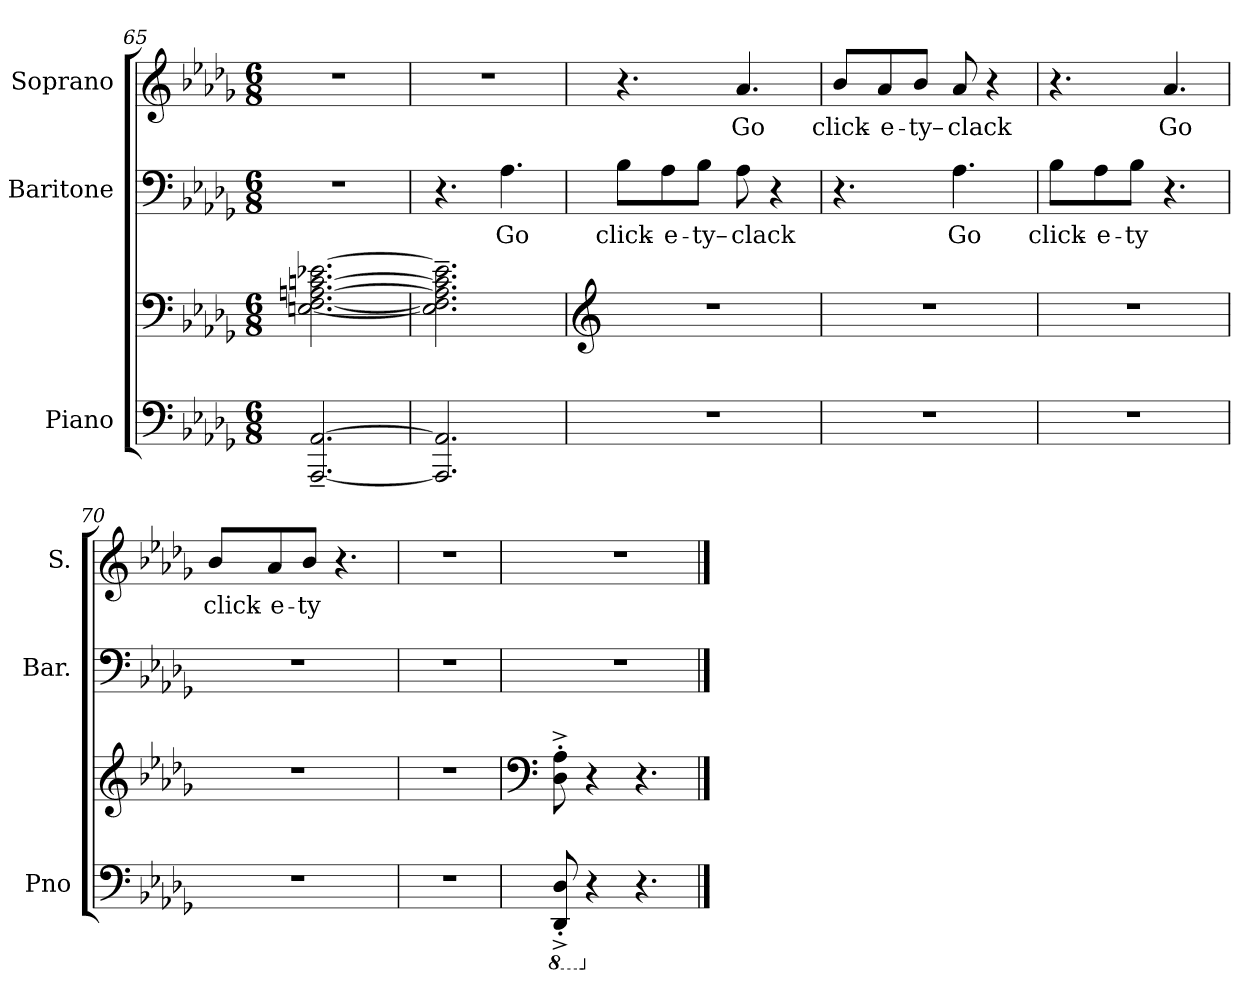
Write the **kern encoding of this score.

**kern	**kern	**kern	**text	**kern	**text
*part3	*part3	*part2	*part2	*part1	*part1
*staff4	*staff3	*staff2	*staff2	*staff1	*staff1
*I"Piano	*	*I"Baritone	*	*I"Soprano	*
*I'Pno	*	*I'Bar.	*	*I'S.	*
!!LO:PB:g=z
*clefF4	*clefF4	*clefF4	*	*clefG2	*
*k[b-e-a-d-g-]	*k[b-e-a-d-g-]	*k[b-e-a-d-g-]	*	*k[b-e-a-d-g-]	*
*D-:	*D-:	*D-:	*	*D-:	*
*M6/8	*M6/8	*M6/8	*	*M6/8	*
=65	=65	=65	=65	=65	=65
[2.AA-/~< [<2.AAA-/~<	[>2.e-X\ [>2.cn\ [>2.An\ [>2.F\ [<2.En\	2.r	.	2.r	.
=66	=66	=66	=66	=66	=66
2.AA-/] 2.AAA-/]	2.e-\]~> 2.c\]~> 2.A\]~> 2.F\]~> 2.E\]~>	4.r	.	2.r	.
!	!	!	!LO:LY:b	!	!
.	.	4.A-\	Go	.	.
=67	=67	=67	=67	=67	=67
*	*clefG2	*	*	*	*
!	!	!	!LO:LY:b	!	!
2.r	2.r	8B-\L	click-	4.r	.
!	!	!	!LO:LY:b	!	!
.	.	8A-\	-e-	.	.
!	!	!	!LO:LY:b	!	!
.	.	8B-\J	ty–	.	.
!	!	!	!LO:LY:b	!	!
!	!	!	!	!	!LO:LY:b
.	.	8A-\	clack	4.a-/	Go
.	.	4r	.	.	.
=68	=68	=68	=68	=68	=68
!	!	!	!	!	!LO:LY:b
2.r	2.r	4.r	.	8b-/L	click-
!	!	!	!	!	!LO:LY:b
.	.	.	.	8a-/	-e-
!	!	!	!	!	!LO:LY:b
.	.	.	.	8b-/J	-ty–
!	!	!	!LO:LY:b	!	!
!	!	!	!	!	!LO:LY:b
.	.	4.A-\	Go	8a-/	clack
.	.	.	.	4r	.
=69	=69	=69	=69	=69	=69
!	!	!	!LO:LY:b	!	!
2.r	2.r	8B-\L	click-	4.r	.
!	!	!	!LO:LY:b	!	!
.	.	8A-\	-e-	.	.
!	!	!	!LO:LY:b	!	!
.	.	8B-\J	-ty	.	.
!	!	!	!	!	!LO:LY:b
.	.	4.r	.	4.a-/	Go
!!LO:LB:g=z
=70	=70	=70	=70	=70	=70
!	!	!	!	!	!LO:LY:b
2.r	2.r	2.r	.	8b-/L	click-
!	!	!	!	!	!LO:LY:b
.	.	.	.	8a-/	-e-
!	!	!	!	!	!LO:LY:b
.	.	.	.	8b-/J	-ty
.	.	.	.	4.r	.
=71	=71	=71	=71	=71	=71
2.r	2.r	2.r	.	2.r	.
=72	=72	=72	=72	=72	=72
*	*clefF4	*	*	*	*
*8ba	*	*	*	*	*
8DD-/'<^< 8DDD-/'<^<	8A-\'>^> 8D-\'>^>	2.r	.	2.r	.
*X8ba	*	*	*	*	*
4r	4r	.	.	.	.
4.r	4.r	.	.	.	.
==	==	==	==	==	==
*-	*-	*-	*-	*-	*-
